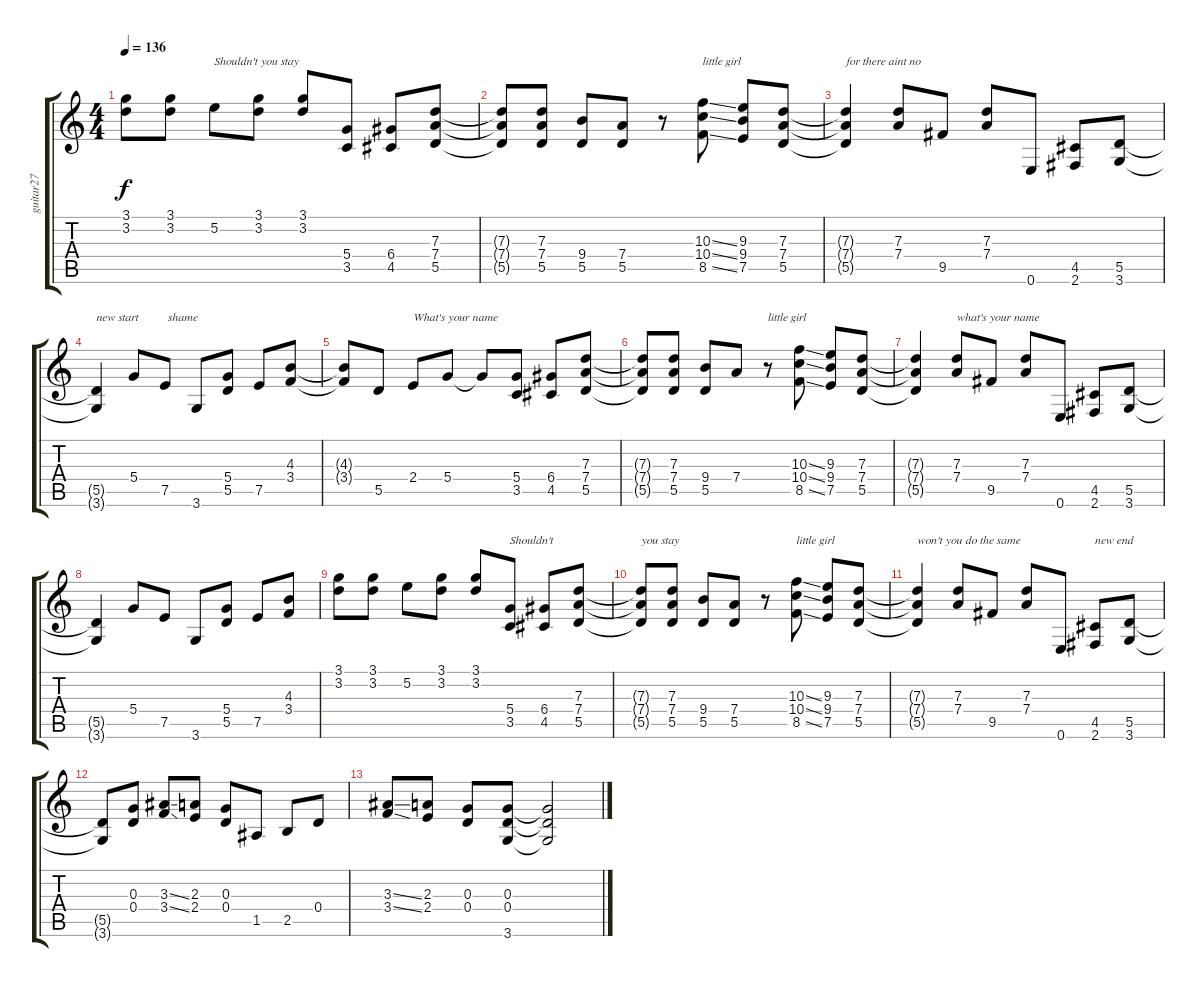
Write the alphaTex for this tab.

\track ("guitar27" "guitar27") {instrument electricguitarclean}
\staff {score tabs}
\tuning (E4 B3 G3 D3 A2 E2) {hide}
\ts (4 4)
\tempo 136
\clef g2
\ks c
(3.1 3.2).8{dy f} (3.1 3.2).8 5.2.8{txt "Shouldn't you stay"} (3.1 3.2).8 (3.1 3.2).8 (5.4 3.5).8 (6.4 4.5).8 (7.3 7.4 5.5).8 |
(7.3{t} 7.4{t} 5.5{t}).8 (7.3 7.4 5.5).8 (9.4 5.5).8 (7.4 5.5).8 r.8 (10.3{ss} 10.4{ss} 8.5{ss}).8{txt "little girl"} (9.3 9.4 7.5).8 (7.3 7.4 5.5).8 |
(7.3{t} 7.4{t} 5.5{t}).4{txt "for there aint no"} (7.3 7.4).8 9.5.8 (7.3 7.4).8 0.6.8 (4.5 2.6).8 (5.5 3.6).8 |
(5.5{t} 3.6{t}).4{txt "new start"} 5.4.8 7.5.8{txt " shame"} 3.6.8 (5.4 5.5).8 7.5.8 (4.3 3.4).8 |
(4.3{t} 3.4{t}).8 5.5.8 2.4.8{txt "What's your name"} 5.4.8 5.4{t}.8 (5.4 3.5).8 (6.4 4.5).8 (7.3 7.4 5.5).8 |
(7.3{t} 7.4{t} 5.5{t}).8 (7.3 7.4 5.5).8 (9.4 5.5).8 7.4.8 r.8{txt "little girl"} (10.3{ss} 10.4{ss} 8.5{ss}).8 (9.3 9.4 7.5).8 (7.3 7.4 5.5).8 |
(7.3{t} 7.4{t} 5.5{t}).4 (7.3 7.4).8{txt "what's your name"} 9.5.8 (7.3 7.4).8 0.6.8 (4.5 2.6).8 (5.5 3.6).8 |
(5.5{t} 3.6{t}).4 5.4.8 7.5.8 3.6.8 (5.4 5.5).8 7.5.8 (4.3 3.4).8 |
(3.1 3.2).8 (3.1 3.2).8 5.2.8 (3.1 3.2).8 (3.1 3.2).8 (5.4 3.5).8{txt "Shouldn't"} (6.4 4.5).8 (7.3 7.4 5.5).8 |
(7.3{t} 7.4{t} 5.5{t}).8{txt "you stay"} (7.3 7.4 5.5).8 (9.4 5.5).8 (7.4 5.5).8 r.8 (10.3{ss} 10.4{ss} 8.5{ss}).8{txt "little girl"} (9.3 9.4 7.5).8 (7.3 7.4 5.5).8 |
(7.3{t} 7.4{t} 5.5{t}).4{txt "won't you do the same"} (7.3 7.4).8 9.5.8 (7.3 7.4).8 0.6.8 (4.5 2.6).8{txt "new end"} (5.5 3.6).8 |
(5.5{t} 3.6{t}).8 (0.3 0.4).8 (3.3{ss} 3.4{ss}).8 (2.3 2.4).8 (0.3 0.4).8 1.5.8 2.5.8 0.4.8 |
(3.3{ss} 3.4{ss}).8 (2.3 2.4).8 (0.3 0.4).8 (0.3 0.4 3.6).8 (0.3{t} 0.4{t} 3.6{t}).2
